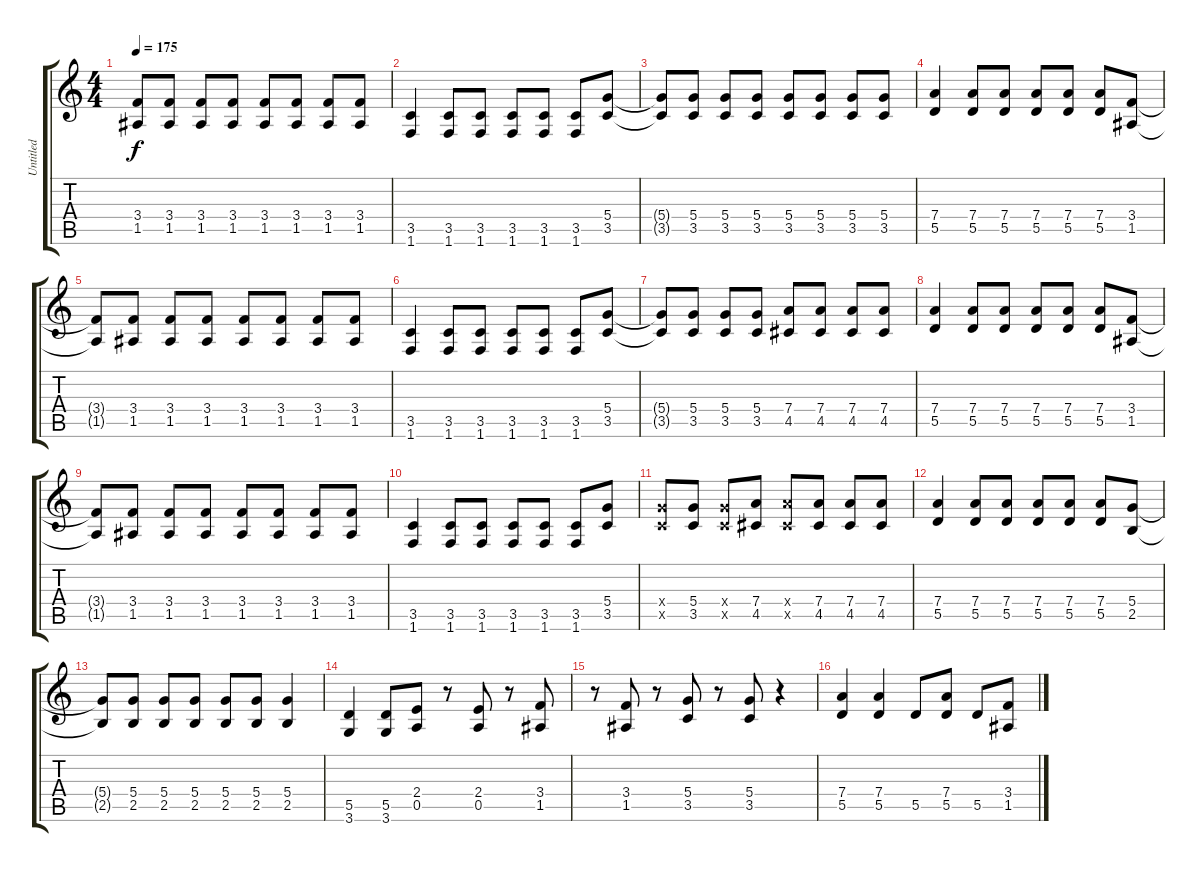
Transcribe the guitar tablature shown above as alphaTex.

\track ("Untitled" "Untitled") {instrument overdrivenguitar}
\staff {score tabs}
\tuning (E4 B3 G3 D3 A2 E2) {hide}
\ts (4 4)
\tempo 175
\clef g2
\ks c
(3.4{t} 1.5{t}).8{dy f} (3.4 1.5).8 (3.4 1.5).8 (3.4 1.5).8 (3.4 1.5).8 (3.4 1.5).8 (3.4 1.5).8 (3.4 1.5).8 |
(3.5 1.6).4 (3.5 1.6).8 (3.5 1.6).8 (3.5 1.6).8 (3.5 1.6).8 (3.5 1.6).8 (5.4 3.5).8 |
(5.4{t} 3.5{t}).8 (5.4 3.5).8 (5.4 3.5).8 (5.4 3.5).8 (5.4 3.5).8 (5.4 3.5).8 (5.4 3.5).8 (5.4 3.5).8 |
(7.4 5.5).4 (7.4 5.5).8 (7.4 5.5).8 (7.4 5.5).8 (7.4 5.5).8 (7.4 5.5).8 (3.4 1.5).8 |
(3.4{t} 1.5{t}).8 (3.4 1.5).8 (3.4 1.5).8 (3.4 1.5).8 (3.4 1.5).8 (3.4 1.5).8 (3.4 1.5).8 (3.4 1.5).8 |
(3.5 1.6).4 (3.5 1.6).8 (3.5 1.6).8 (3.5 1.6).8 (3.5 1.6).8 (3.5 1.6).8 (5.4 3.5).8 |
(5.4{t} 3.5{t}).8 (5.4 3.5).8 (5.4 3.5).8 (5.4 3.5).8 (7.4 4.5).8 (7.4 4.5).8 (7.4 4.5).8 (7.4 4.5).8 |
(7.4 5.5).4 (7.4 5.5).8 (7.4 5.5).8 (7.4 5.5).8 (7.4 5.5).8 (7.4 5.5).8 (3.4 1.5).8 |
(3.4{t} 1.5{t}).8 (3.4 1.5).8 (3.4 1.5).8 (3.4 1.5).8 (3.4 1.5).8 (3.4 1.5).8 (3.4 1.5).8 (3.4 1.5).8 |
(3.5 1.6).4 (3.5 1.6).8 (3.5 1.6).8 (3.5 1.6).8 (3.5 1.6).8 (3.5 1.6).8 (5.4 3.5).8 |
(5.4{x} 3.5{x}).8 (5.4 3.5).8 (5.4{x} 3.5{x}).8 (7.4 4.5).8 (7.4{x} 4.5{x}).8 (7.4 4.5).8 (7.4 4.5).8 (7.4 4.5).8 |
(7.4 5.5).4 (7.4 5.5).8 (7.4 5.5).8 (7.4 5.5).8 (7.4 5.5).8 (7.4 5.5).8 (5.4 2.5).8 |
(5.4{t} 2.5{t}).8 (5.4 2.5).8 (5.4 2.5).8 (5.4 2.5).8 (5.4 2.5).8 (5.4 2.5).8 (5.4 2.5).4 |
(5.5 3.6).4 (5.5 3.6).8 (2.4 0.5).8 r.8 (2.4 0.5).8 r.8 (3.4 1.5).8 |
r.8 (3.4 1.5).8 r.8 (5.4 3.5).8 r.8 (5.4 3.5).8 r.4 |
(7.4 5.5).4 (7.4 5.5).4 5.5.8 (7.4 5.5).8 5.5.8 (3.4 1.5).8
